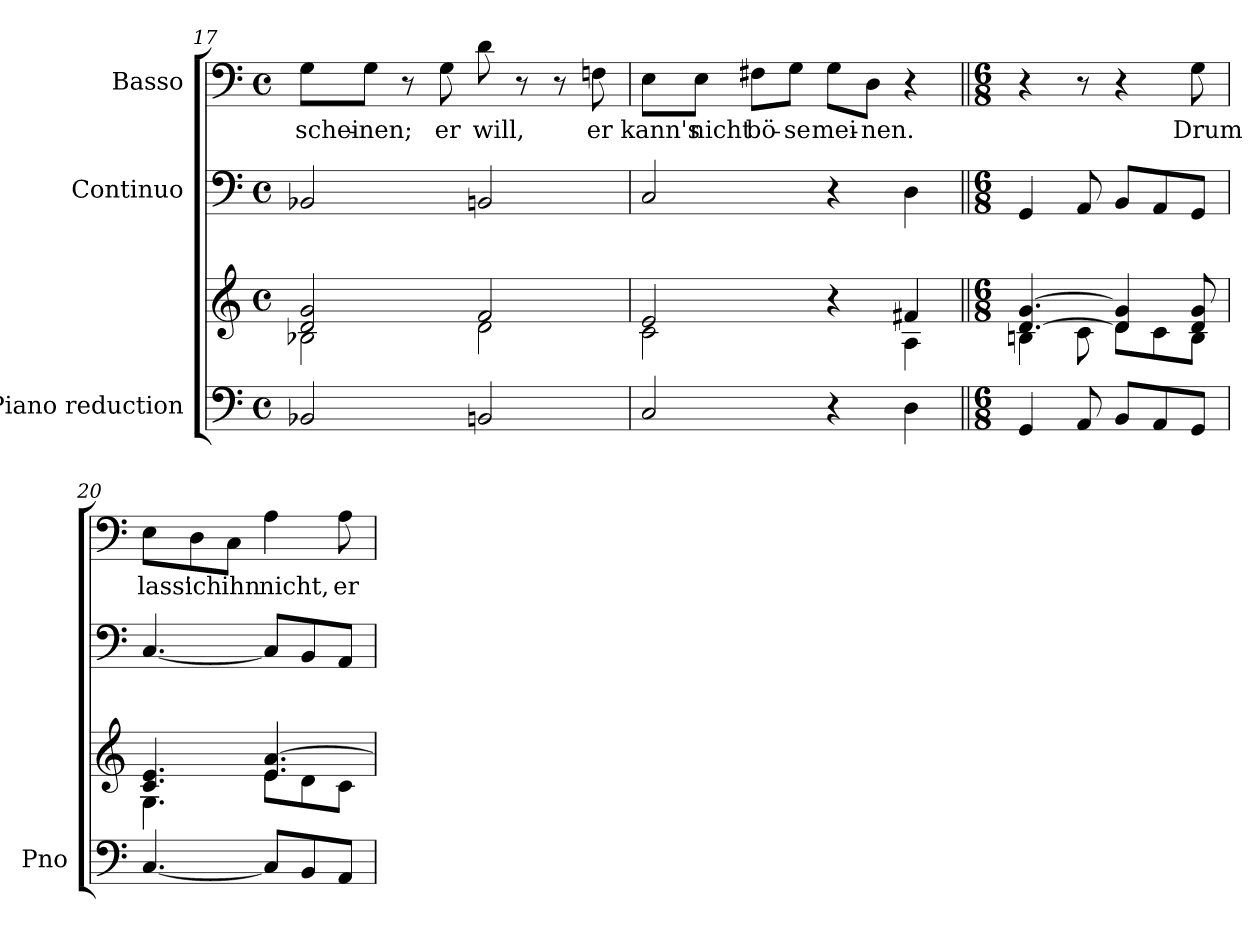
**kern	**kern	**kern	**kern	**text
*part3	*part3	*part2	*part1	*part1
*staff4	*staff3	*staff2	*staff1	*staff1
*I"Piano reduction	*	*I"Continuo	*I"Basso	*
*I'Pno	*	*	*	*
*clefF4	*clefG2	*clefF4	*clefF4	*
*k[]	*k[]	*k[]	*k[]	*
*M4/4	*M4/4	*M4/4	*M4/4	*
*met(c)	*met(c)	*met(c)	*met(c)	*
=17	=17	=17	=17	=17
*	*^	*	*	*
!	!	!	!	!	!LO:LY:b
2BB-X/	2d/ 2g/	2B-X\	2BB-X/	8G\L	schei-
!	!	!	!	!	!LO:LY:b
.	.	.	.	8G\J	-nen;
.	.	.	.	8r	.
!	!	!	!	!	!LO:LY:b
.	.	.	.	8G\	er
!	!	!	!	!	!LO:LY:b
2BBn/	2f/	2d\	2BBn/	8d\	will,
.	.	.	.	8r	.
.	.	.	.	8r	.
!	!	!	!	!	!LO:LY:b
.	.	.	.	8Fn\	er
=18	=18	=18	=18	=18	=18
!	!	!	!	!	!LO:LY:b
2C/	2e/	2c\	2C/	8E\L	kann's
!	!	!	!	!	!LO:LY:b
.	.	.	.	8E\J	nicht
!	!	!	!	!	!LO:LY:b
.	.	.	.	8F#X\L	bö-
!	!	!	!	!	!LO:LY:b
.	.	.	.	8G\J	-se
!	!	!	!	!	!LO:LY:b
4r	4r	4ryy	4r	8G\L	mei-
!	!	!	!	!	!LO:LY:b
.	.	.	.	8D\J	-nen.
4D\	4f#X/	4A\	4D\	4r	.
!!LO:LB:g=z
=19||	=19||	=19||	=19||	=19||	=19||
*M6/8	*M6/8	*	*M6/8	*M6/8	*
4GG/	[4.d/ [4.g/	4Bn\	4GG/	4r	.
8AA/	.	8c\	8AA/	8r	.
8BB/L	4d/] 4g/]	8d\L	8BB/L	4r	.
8AA/	.	8c\	8AA/	.	.
!	!	!	!	!	!LO:LY:b
8GG/J	8d/ 8g/	8B\J	8GG/J	8G\	Drum
=20	=20	=20	=20	=20	=20
!	!	!	!	!	!LO:LY:b
[4.C/	4.c/ 4.e/	4.G\	[4.C/	8E\L	lass'
!	!	!	!	!	!LO:LY:b
.	.	.	.	8D\	ich
!	!	!	!	!	!LO:LY:b
.	.	.	.	8C\J	ihn
!	!	!	!	!	!LO:LY:b
8C/L]	4.e/ [4.a/	8e\L	8C/L]	4A\	nicht,
8BB/	.	8d\	8BB/	.	.
!	!	!	!	!	!LO:LY:b
8AA/J	.	8c\J	8AA/J	8A\	er
*	*v	*v	*	*	*
=	=	=	=	=
*-	*-	*-	*-	*-
